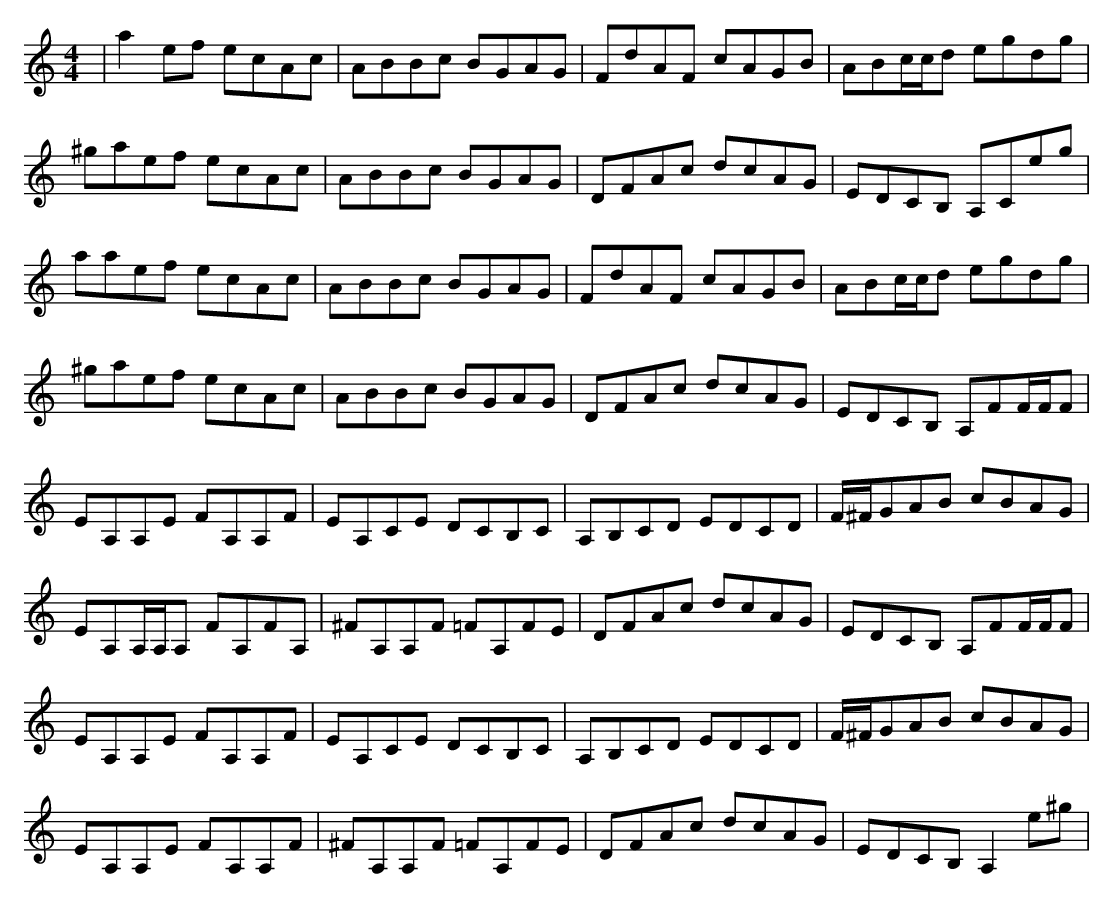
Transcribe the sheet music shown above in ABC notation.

X:1
M:4/4
K:Amin
|a2 ef ecAc|ABBc BGAG|FdAF cAGB|ABc/c/d egdg|
^gaef ecAc|ABBc BGAG|DFAc dcAG|EDCB, A,Ceg|
aaef ecAc|ABBc BGAG|FdAF cAGB|ABc/c/d egdg|
^gaef ecAc|ABBc BGAG|DFAc dcAG|EDCB, A,FF/F/F|
EA,A,E FA,A,F|EA,CE DCB,C|A,B,CD EDCD|F/^F/GAB cBAG|
EA,A,/A,/A, FA,FA,|^FA,A,F =FA,FE|DFAc dcAG|EDCB, A,FF/F/F|
EA,A,E FA,A,F|EA,CE DCB,C|A,B,CD EDCD|F/^F/GAB cBAG|
EA,A,E FA,A,F|^FA,A,F =FA,FE|DFAc dcAG|EDCB, A,2e^g|
